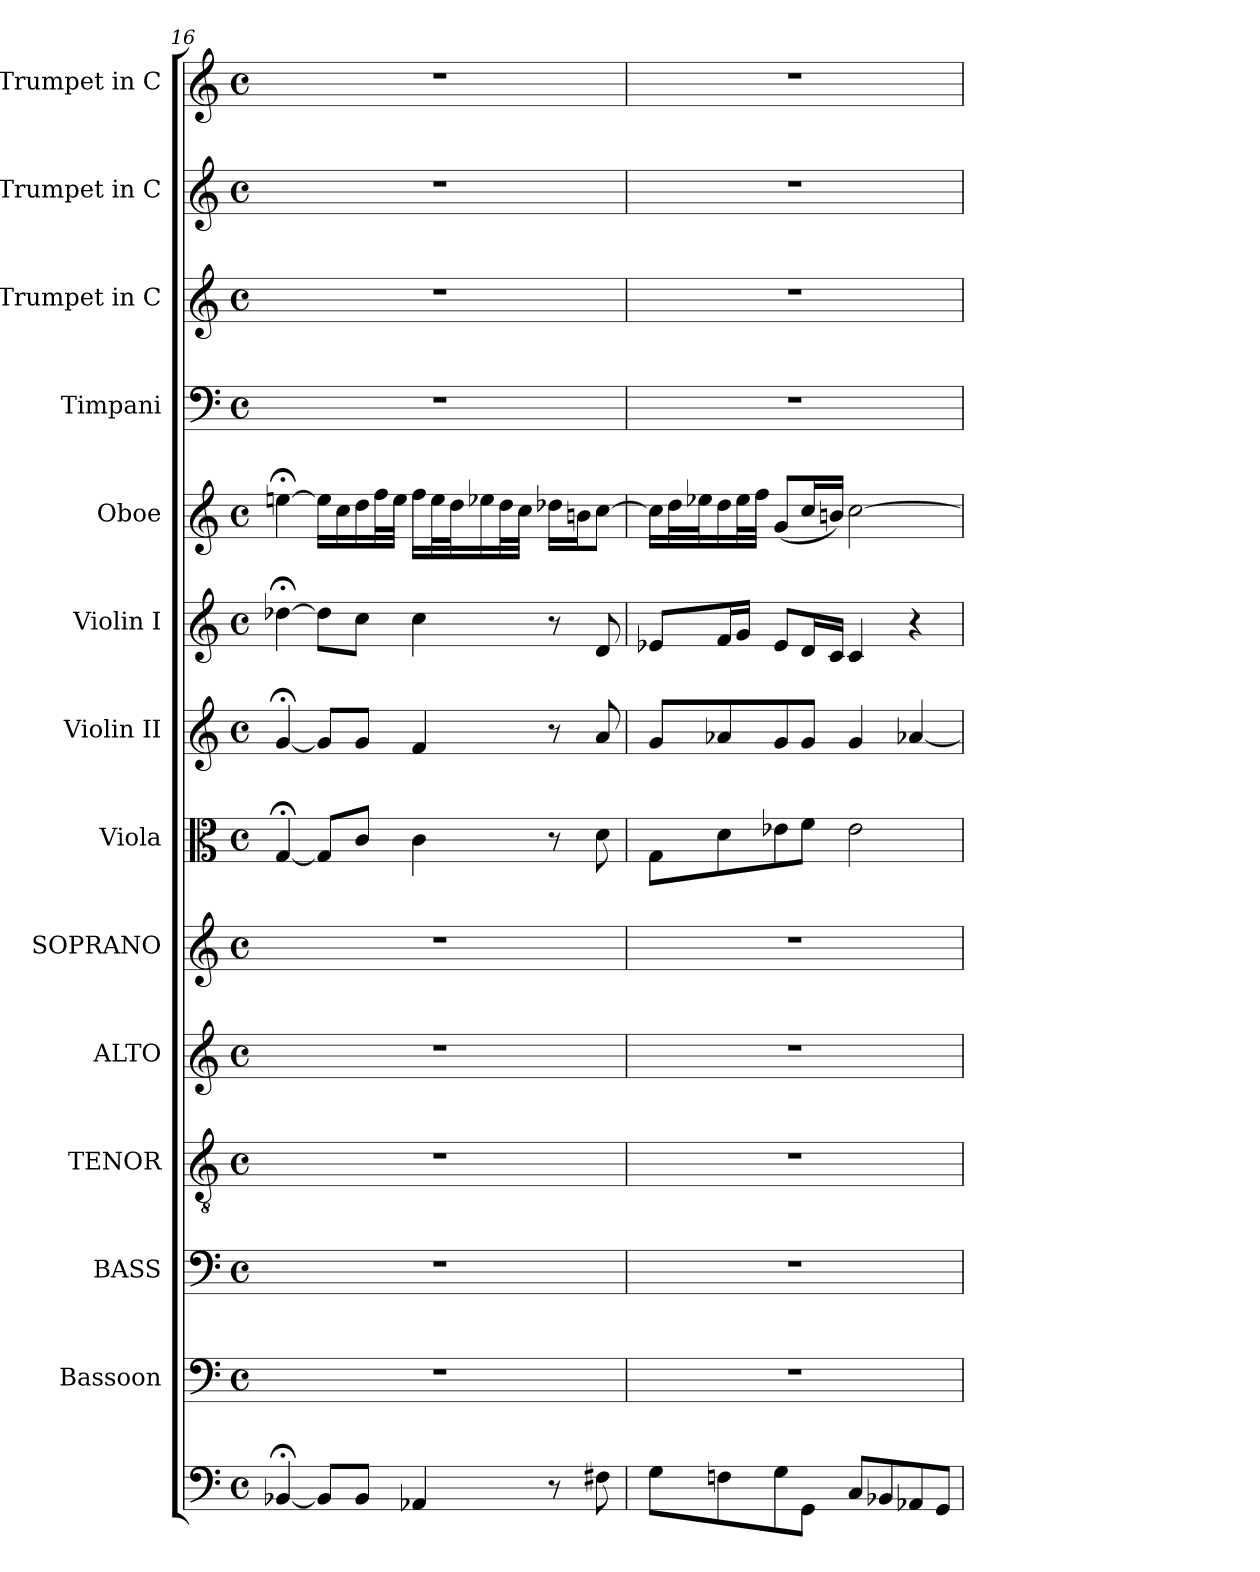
**kern	**kern	**kern	**kern	**kern	**kern	**kern	**kern	**kern	**kern	**kern	**kern	**kern	**kern
*part14	*part13	*part12	*part11	*part10	*part9	*part8	*part7	*part6	*part5	*part4	*part3	*part2	*part1
*staff14	*staff13	*staff12	*staff11	*staff10	*staff9	*staff8	*staff7	*staff6	*staff5	*staff4	*staff3	*staff2	*staff1
*	*I"Bassoon	*I"BASS	*I"TENOR	*I"ALTO	*I"SOPRANO	*I"Viola	*I"Violin II	*I"Violin I	*I"Oboe	*I"Timpani	*I"Trumpet in C	*I"Trumpet in C	*I"Trumpet in C
*	*	*	*	*I'Alto	*I'Soprano	*I'Viola	*I'Violin II	*I'Violin I	*I'Oboe	*I'Timp.	*	*	*
*clefF4	*clefF4	*clefF4	*clefGv2	*clefG2	*clefG2	*clefC3	*clefG2	*clefG2	*clefG2	*clefF4	*clefG2	*clefG2	*clefG2
*	*	*	*ITrd7c12	*	*	*	*	*	*	*	*	*	*
*k[]	*k[]	*k[]	*k[]	*k[]	*k[]	*k[]	*k[]	*k[]	*k[]	*k[]	*k[]	*k[]	*k[]
*C:	*C:	*C:	*C:	*C:	*C:	*C:	*C:	*C:	*C:	*C:	*C:	*C:	*C:
*M4/4	*M4/4	*M4/4	*M4/4	*M4/4	*M4/4	*M4/4	*M4/4	*M4/4	*M4/4	*M4/4	*M4/4	*M4/4	*M4/4
*met(c)	*met(c)	*met(c)	*met(c)	*met(c)	*met(c)	*met(c)	*met(c)	*met(c)	*met(c)	*met(c)	*met(c)	*met(c)	*met(c)
=16	=16	=16	=16	=16	=16	=16	=16	=16	=16	=16	=16	=16	=16
[4BB-X;i/	1r	1r	1r	1r	1r	[4G;i/	[4g;i/	[4dd-X;i\	[4een;i\	1r	1r	1r	1r
8BB-i/L]	.	.	.	.	.	8Gi/L]	8gi/L]	8dd-i\L]	16eei\LL]	.	.	.	.
.	.	.	.	.	.	.	.	.	16cci\	.	.	.	.
8BB-i/J	.	.	.	.	.	8ci/J	8gi/J	8cci\J	16ddi\	.	.	.	.
.	.	.	.	.	.	.	.	.	32ffi\L	.	.	.	.
.	.	.	.	.	.	.	.	.	32eei\JJJ	.	.	.	.
4AA-Xi/	.	.	.	.	.	4ci\	4fi/	4cci\	16ffi\LL	.	.	.	.
.	.	.	.	.	.	.	.	.	32eei\L	.	.	.	.
.	.	.	.	.	.	.	.	.	32ddi\J	.	.	.	.
.	.	.	.	.	.	.	.	.	16ee-Xi\	.	.	.	.
.	.	.	.	.	.	.	.	.	32ddi\L	.	.	.	.
.	.	.	.	.	.	.	.	.	32cci\JJJ	.	.	.	.
8r	.	.	.	.	.	8r	8r	8r	16dd-Xi\LL	.	.	.	.
.	.	.	.	.	.	.	.	.	16bni\J	.	.	.	.
8F#Xi\	.	.	.	.	.	8di\	8ai/	8di/	[8cci\J	.	.	.	.
=17	=17	=17	=17	=17	=17	=17	=17	=17	=17	=17	=17	=17	=17
8Gi\L	1r	1r	1r	1r	1r	8Gi\L	8gi/L	8e-i/L	16cci\LL]	1r	1r	1r	1r
.	.	.	.	.	.	.	.	.	32ddi\L	.	.	.	.
.	.	.	.	.	.	.	.	.	32ee-i\J	.	.	.	.
8Fni\	.	.	.	.	.	8di\	8a-Xi/	16fi/L	16ddi\	.	.	.	.
.	.	.	.	.	.	.	.	16gi/JJ	32ee-i\L	.	.	.	.
.	.	.	.	.	.	.	.	.	32ffi\JJJ	.	.	.	.
8Gi\	.	.	.	.	.	8e-i\	8gi/	8e-i/L	(8gi/L	.	.	.	.
8GGi\J	.	.	.	.	.	8fi\J	8gi/J	16di/L	16cci/L	.	.	.	.
.	.	.	.	.	.	.	.	16ci/JJ	16bni/JJ)	.	.	.	.
8Ci/L	.	.	.	.	.	2e-i\	4gi/	4ci/	[2cci\	.	.	.	.
8BB-i/	.	.	.	.	.	.	.	.	.	.	.	.	.
8AA-Xi/	.	.	.	.	.	.	[4a-Xi/	4r	.	.	.	.	.
8GGi/J	.	.	.	.	.	.	.	.	.	.	.	.	.
=	=	=	=	=	=	=	=	=	=	=	=	=	=
*-	*-	*-	*-	*-	*-	*-	*-	*-	*-	*-	*-	*-	*-
